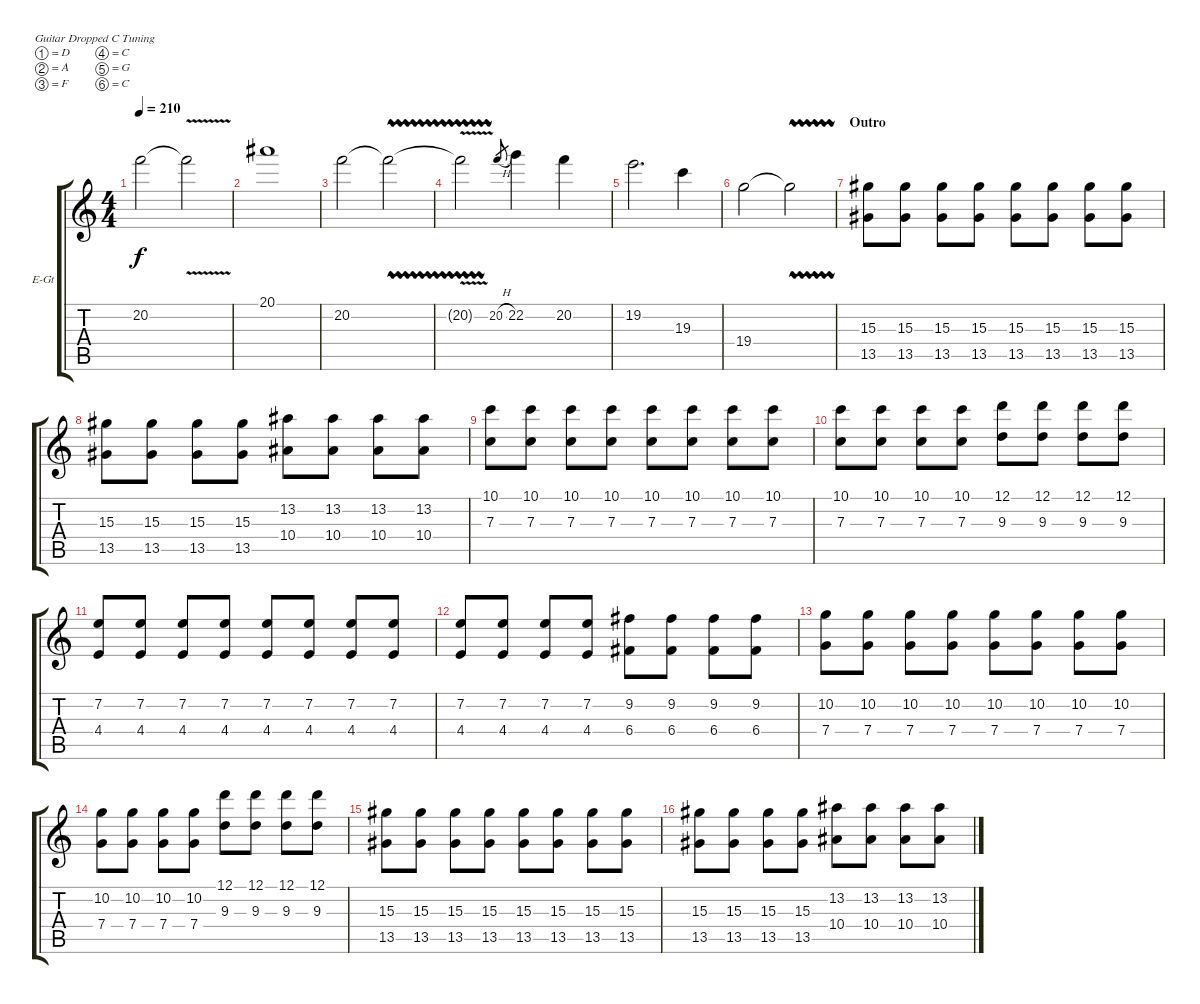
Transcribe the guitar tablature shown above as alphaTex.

\defaultSystemsLayout 4
\bracketExtendMode groupsimilarinstruments
\firstSystemTrackNameOrientation horizontal
\otherSystemsTrackNameOrientation horizontal
\track ("Third Guitar" "E-Gt") {instrument distortionguitar}
\staff {score tabs}
\tuning (D4 A3 F3 C3 G2 C2)
\ts (4 4)
\tempo 210
\clef g2
\ks c
20.2.2{dy f} 20.2{v t}.2 |
20.1.1 |
20.2.2 20.2{vw t}.2 |
20.2{v t}.2 20.2{h}.8{gr} 22.2.4 20.2.4 |
19.2.2{d} 19.3.4 |
19.4.2 19.4{vw t}.2 |
\section ("" "Outro")
(13.5 15.3).8 (15.3 13.5).8 (15.3 13.5).8 (15.3 13.5).8 (15.3 13.5).8 (15.3 13.5).8 (15.3 13.5).8 (15.3 13.5).8 |
(15.3 13.5).8 (15.3 13.5).8 (15.3 13.5).8 (15.3 13.5).8 (10.4 13.2).8 (13.2 10.4).8 (10.4 13.2).8 (10.4 13.2).8 |
(7.3 10.1).8 (7.3 10.1).8 (7.3 10.1).8 (7.3 10.1).8 (7.3 10.1).8 (7.3 10.1).8 (7.3 10.1).8 (7.3 10.1).8 |
(7.3 10.1).8 (7.3 10.1).8 (7.3 10.1).8 (7.3 10.1).8 (9.3 12.1).8 (9.3 12.1).8 (9.3 12.1).8 (9.3 12.1).8 |
(4.4 7.2).8 (4.4 7.2).8 (4.4 7.2).8 (4.4 7.2).8 (4.4 7.2).8 (4.4 7.2).8 (4.4 7.2).8 (4.4 7.2).8 |
(4.4 7.2).8 (4.4 7.2).8 (4.4 7.2).8 (4.4 7.2).8 (6.4 9.2).8 (6.4 9.2).8 (6.4 9.2).8 (6.4 9.2).8 |
(7.4 10.2).8 (7.4 10.2).8 (7.4 10.2).8 (7.4 10.2).8 (7.4 10.2).8 (7.4 10.2).8 (7.4 10.2).8 (7.4 10.2).8 |
(7.4 10.2).8 (7.4 10.2).8 (7.4 10.2).8 (7.4 10.2).8 (9.3 12.1).8 (9.3 12.1).8 (9.3 12.1).8 (9.3 12.1).8 |
(13.5 15.3).8 (15.3 13.5).8 (15.3 13.5).8 (15.3 13.5).8 (15.3 13.5).8 (15.3 13.5).8 (15.3 13.5).8 (15.3 13.5).8 |
(15.3 13.5).8 (15.3 13.5).8 (15.3 13.5).8 (15.3 13.5).8 (10.4 13.2).8 (13.2 10.4).8 (10.4 13.2).8 (10.4 13.2).8
